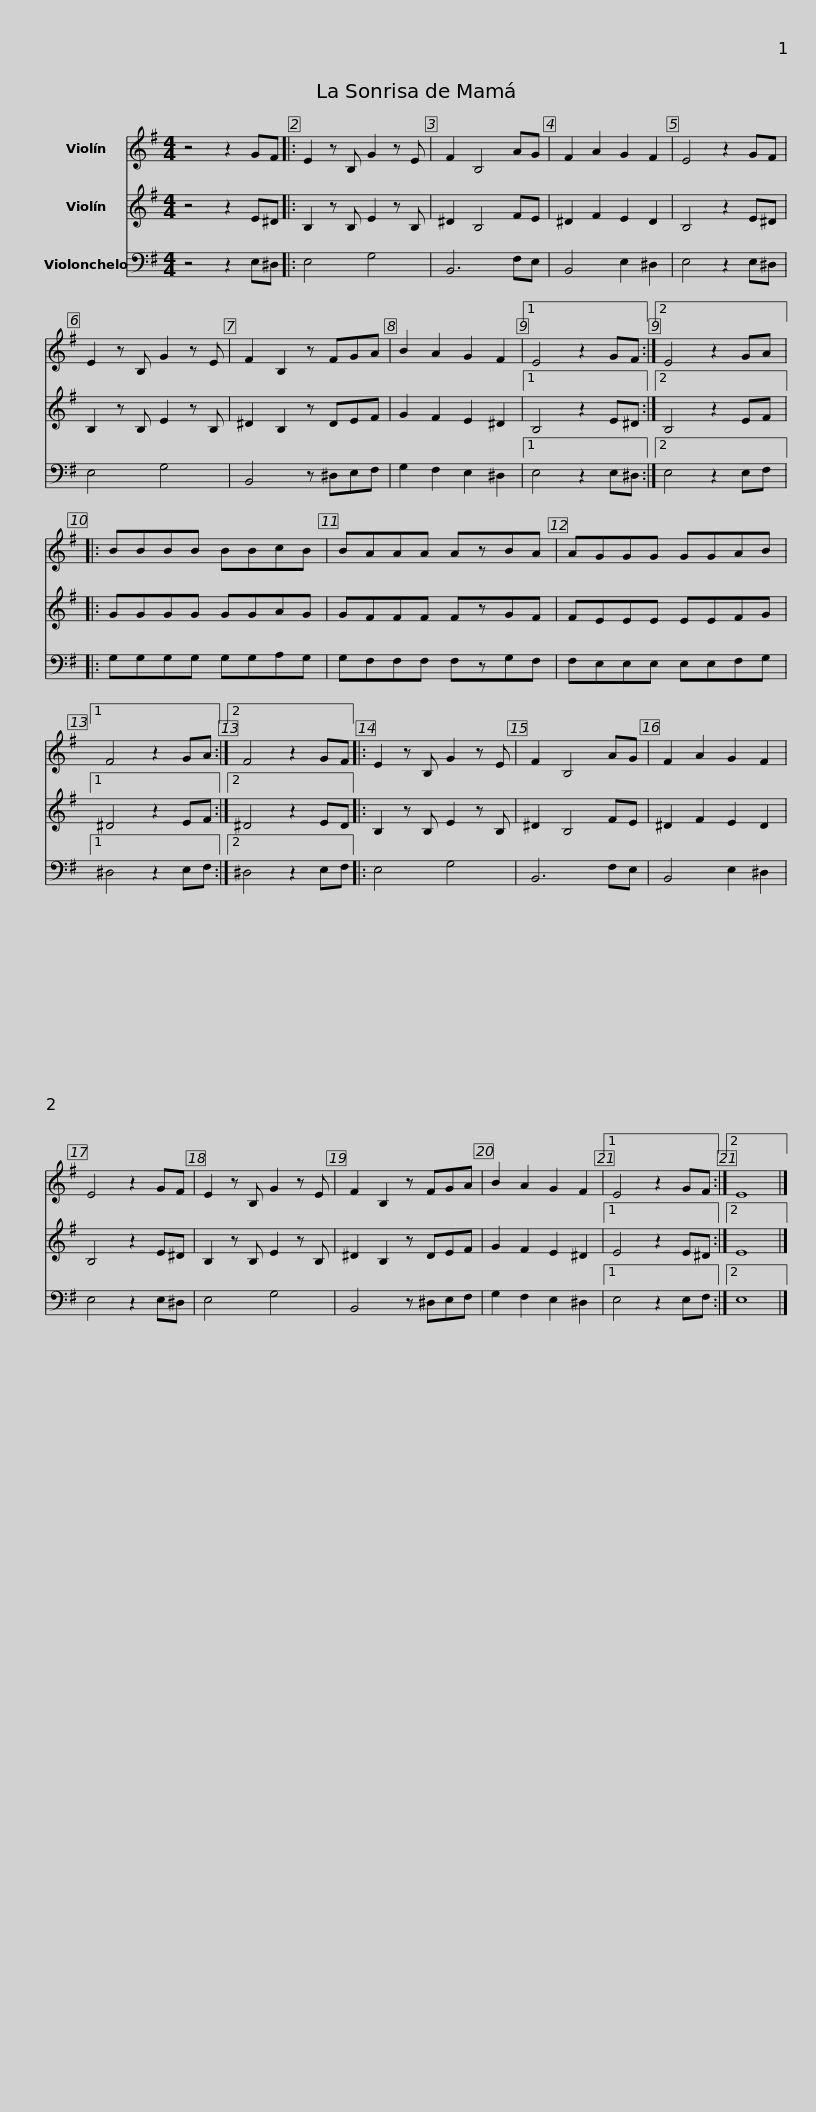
X:1
%%score 1 2 3
L:1/8
M:4/4
I:linebreak $
K:G
V:1 treble
V:2 treble
V:3 bass
V:1
 z4 z2 GF |: E2 z B, G2 z E | F2 B,4 AG | F2 A2 G2 F2 | E4 z2 GF | %5
 E2 z B, G2 z E | F2 B,2 z FGA |$ B2 A2 G2 F2 |1 E4 z2 GF :|2 E4 z2 GA |: %10
 BBBB BBcB | BAAA AzBA | AGGG GGAB |1 F4 z2 GA :|2$ F4 z2 GF |: %15
 E2 z B, G2 z E | F2 B,4 AG | F2 A2 G2 F2 | E4 z2 GF | E2 z B, G2 z E | %20
 F2 B,2 z FGA | B2 A2 G2 F2 |1$ E4 z2 GF :|2 E8 |] %24
V:2
 z4 z2 E^D |: B,2 z B, E2 z B, | ^D2 B,4 FE | ^D2 F2 E2 D2 | B,4 z2 E^D | %5
 B,2 z B, E2 z B, | ^D2 B,2 z DEF |$ G2 F2 E2 ^D2 |1 B,4 z2 E^D :|2 B,4 z2 EF |: %10
 GGGG GGAG | GFFF FzGF | FEEE EEFG |1 ^D4 z2 EF :|2$ ^D4 z2 ED |: %15
 B,2 z B, E2 z B, | ^D2 B,4 FE | ^D2 F2 E2 D2 | B,4 z2 E^D | B,2 z B, E2 z B, | %20
 ^D2 B,2 z DEF | G2 F2 E2 ^D2 |1$ E4 z2 E^D :|2 E8 |] %24
V:3
 z4 z2 E,^D, |: E,4 G,4 | B,,6 F,E, | B,,4 E,2 ^D,2 | E,4 z2 E,^D, | %5
 E,4 G,4 | B,,4 z ^D,E,F, |$ G,2 F,2 E,2 ^D,2 |1 E,4 z2 E,^D, :|2 E,4 z2 E,F, |: %10
 G,G,G,G, G,G,A,G, | G,F,F,F, F,zG,F, | F,E,E,E, E,E,F,G, |1 ^D,4 z2 E,F, :|2$ ^D,4 z2 E,F, |: %15
 E,4 G,4 | B,,6 F,E, | B,,4 E,2 ^D,2 | E,4 z2 E,^D, | E,4 G,4 | %20
 B,,4 z ^D,E,F, | G,2 F,2 E,2 ^D,2 |1$ E,4 z2 E,F, :|2 E,8 |] %24
